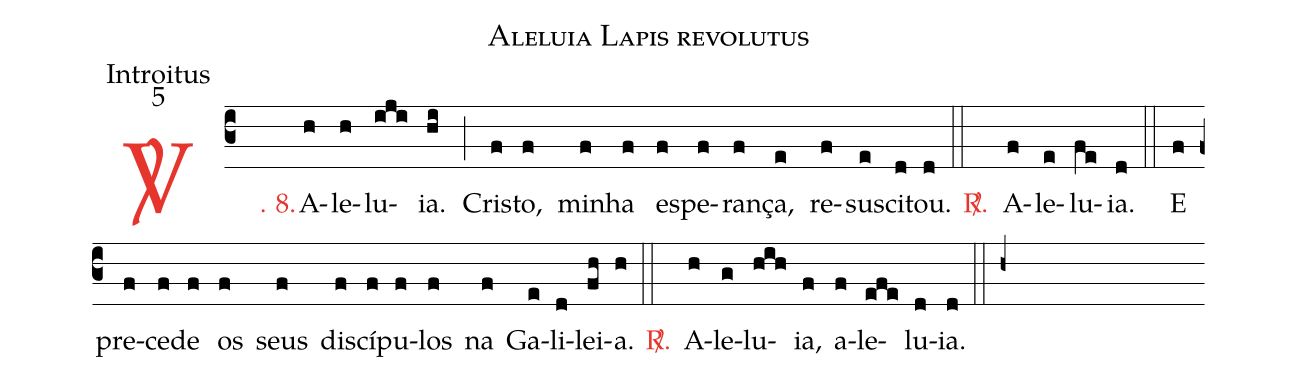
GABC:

name: Aleluia Lapis revolutus;
office-part: Introitus;
mode: 5;
%%
(c3)

<c><sp>V/</sp>. 8.</c>() A(h)le(h)lu(iji)ia.(hi) (;) Cris(f)to,(f) mi(f)nha(f) es(f)pe(f)ran(f)ça,(e) re(f)sus(e)ci(d)tou.(d)

(::)

<nlba><c><sp>R/</sp>.</c>() A</nlba>(f)le(e)lu(fe)ia.(d)

(::)

E(f) pre(f)ce(f)de(f) os(f) seus(f) dis(f)cí(f)pu(f)los(f) na(f) Ga(e)li(d)lei(fh)a.(h)

(::)

<nlba><c><sp>R/</sp>.</c>() A</nlba>(h)le(g)lu(hih)ia,(f) a(f)le(efe)lu(d)ia.(d)

(::)

(h+)
